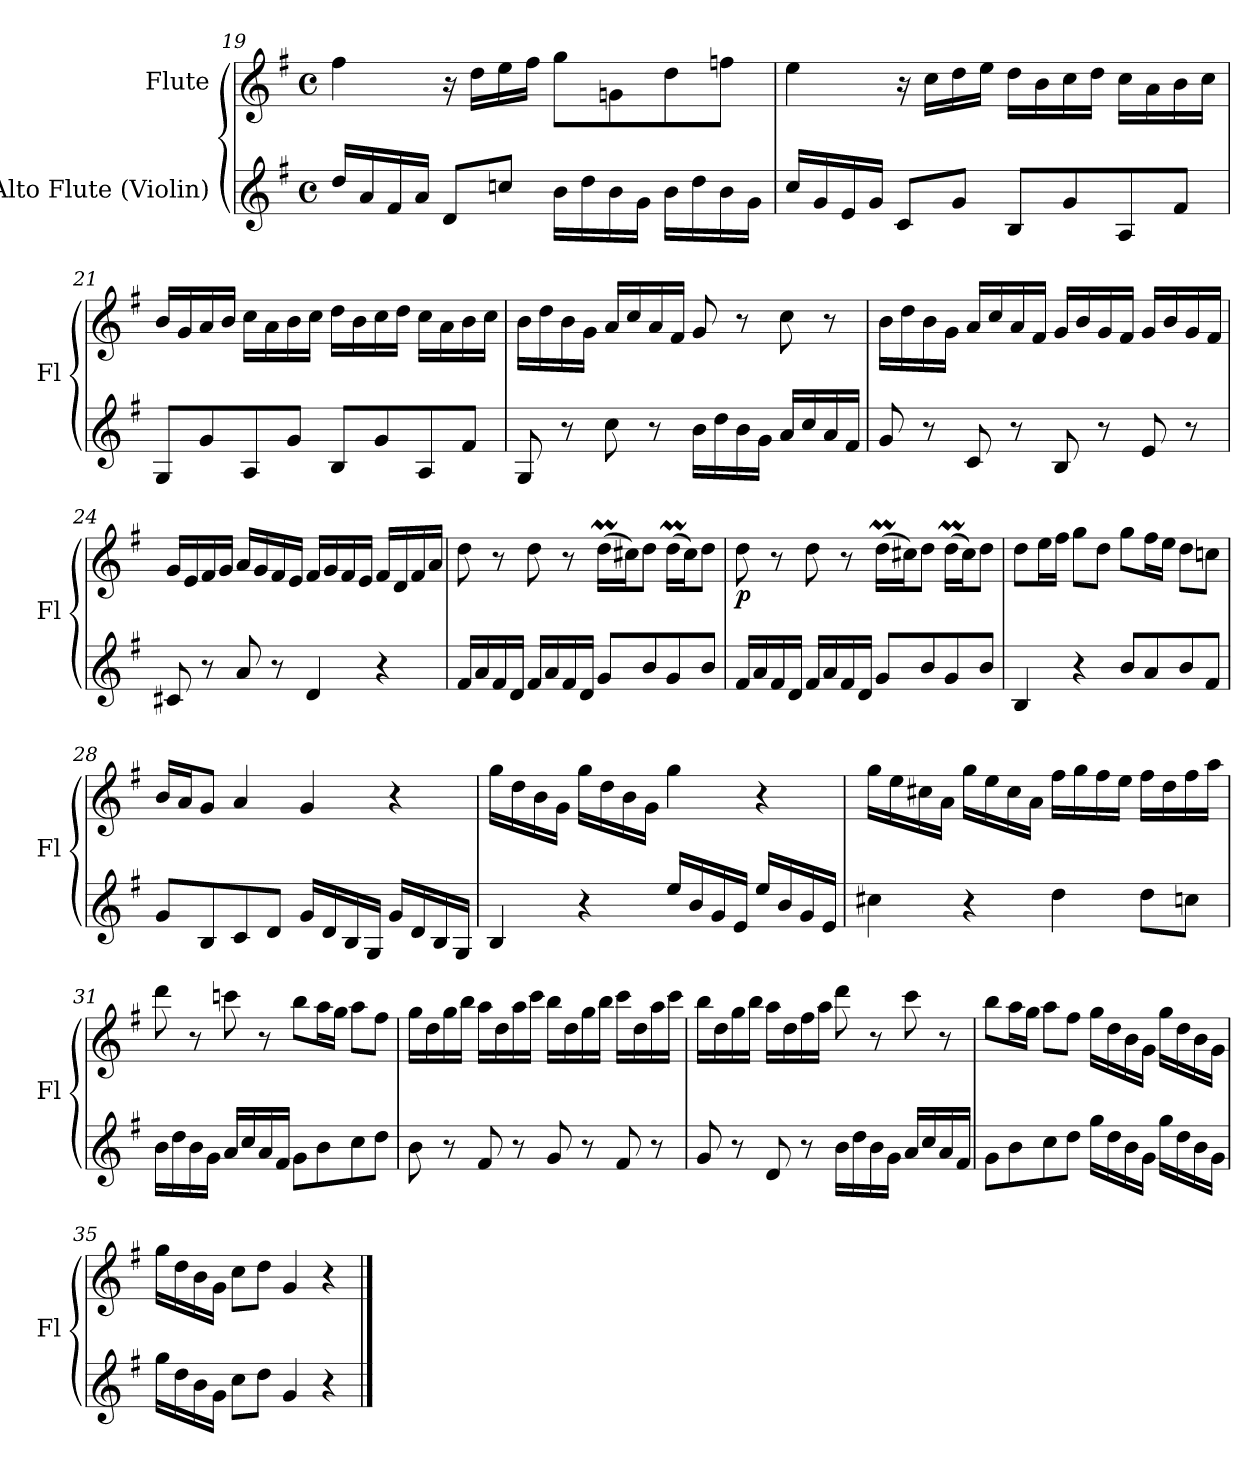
**kern	**kern	**dynam
*part2	*part1	*part1
*staff2	*staff1	*staff1
*I"Alto Flute (Violin)	*I"Flute	*
*I'Fl	*I'Fl	*
*clefG2	*clefG2	*
*k[f#]	*k[f#]	*
*G:	*G:	*
*M4/4	*M4/4	*
*met(c)	*met(c)	*
=19	=19	=19
16dd/LL	4ff#\	.
16a/	.	.
16f#/	.	.
16a/JJ	.	.
8d/L	16r	.
.	16dd\LL	.
8ccn/J	16ee\	.
.	16ff#\JJ	.
16b\LL	8gg\L	.
16dd\	.	.
16b\	8gn\	.
16g\JJ	.	.
16b\LL	8dd\	.
16dd\	.	.
16b\	8ffn\J	.
16g\JJ	.	.
!!LO:PB:g=z
=20	=20	=20
16cc/LL	4ee\	.
16g/	.	.
16e/	.	.
16g/JJ	.	.
8c/L	16r	.
.	16cc\LL	.
8g/J	16dd\	.
.	16ee\JJ	.
8B/L	16dd\LL	.
.	16b\	.
8g/	16cc\	.
.	16dd\JJ	.
8A/	16cc\LL	.
.	16a\	.
8f#/J	16b\	.
.	16cc\JJ	.
=21	=21	=21
8G/L	16b/LL	.
.	16g/	.
8g/	16a/	.
.	16b/JJ	.
8A/	16cc\LL	.
.	16a\	.
8g/J	16b\	.
.	16cc\JJ	.
8B/L	16dd\LL	.
.	16b\	.
8g/	16cc\	.
.	16dd\JJ	.
8A/	16cc\LL	.
.	16a\	.
8f#/J	16b\	.
.	16cc\JJ	.
!!LO:LB:g=z
=22	=22	=22
8G/	16b\LL	.
.	16dd\	.
8r	16b\	.
.	16g\JJ	.
8cc\	16a/LL	.
.	16cc/	.
8r	16a/	.
.	16f#/JJ	.
16b\LL	8g/	.
16dd\	.	.
16b\	8r	.
16g\JJ	.	.
16a/LL	8cc\	.
16cc/	.	.
16a/	8r	.
16f#/JJ	.	.
=23	=23	=23
8g/	16b\LL	.
.	16dd\	.
8r	16b\	.
.	16g\JJ	.
8c/	16a/LL	.
.	16cc/	.
8r	16a/	.
.	16f#/JJ	.
8B/	16g/LL	.
.	16b/	.
8r	16g/	.
.	16f#/JJ	.
8e/	16g/LL	.
.	16b/	.
8r	16g/	.
.	16f#/JJ	.
!!LO:LB:g=z
=24	=24	=24
8c#X/	16g/LL	.
.	16e/	.
8r	16f#/	.
.	16g/JJ	.
8a/	16a/LL	.
.	16g/	.
8r	16f#/	.
.	16e/JJ	.
4d/	16f#/LL	.
.	16g/	.
.	16f#/	.
.	16e/JJ	.
4r	16f#/LL	.
.	16d/	.
.	16f#/	.
.	16a/JJ	.
=25	=25	=25
16f#/LL	8dd\	.
16a/	.	.
16f#/	8r	.
16d/JJ	.	.
16f#/LL	8dd\	.
16a/	.	.
16f#/	8r	.
16d/JJ	.	.
8g/L	(16ddM\LL	.
.	16cc#X\J)	.
8b/	8dd\J	.
8g/	(16ddM\LL	.
.	16cc#\J)	.
8b/J	8dd\J	.
!!LO:LB:g=z
=26	=26	=26
!	!	!LO:DY:b
16f#/LL	8dd\	p
16a/	.	.
16f#/	8r	.
16d/JJ	.	.
16f#/LL	8dd\	.
16a/	.	.
16f#/	8r	.
16d/JJ	.	.
8g/L	(16ddM\LL	.
.	16cc#X\J)	.
8b/	8dd\J	.
8g/	(16ddM\LL	.
.	16cc#\J)	.
8b/J	8dd\J	.
=27	=27	=27
4B/	8dd\L	.
.	16ee\L	.
.	16ff#\JJ	.
4r	8gg\L	.
.	8dd\J	.
8b/L	8gg\L	.
8a/	16ff#\L	.
.	16ee\JJ	.
8b/	8dd\L	.
8f#/J	8ccn\J	.
!!LO:LB:g=z
=28	=28	=28
8g/L	16b/LL	.
.	16a/J	.
8B/	8g/J	.
8c/	4a/	.
8d/J	.	.
16g/LL	4g/	.
16d/	.	.
16B/	.	.
16G/JJ	.	.
16g/LL	4r	.
16d/	.	.
16B/	.	.
16G/JJ	.	.
=29	=29	=29
4B/	16gg\LL	.
.	16dd\	.
.	16b\	.
.	16g\JJ	.
4r	16gg\LL	.
.	16dd\	.
.	16b\	.
.	16g\JJ	.
16ee/LL	4gg\	.
16b/	.	.
16g/	.	.
16e/JJ	.	.
16ee/LL	4r	.
16b/	.	.
16g/	.	.
16e/JJ	.	.
!!LO:PB:g=z
=30	=30	=30
4cc#X\	16gg\LL	.
.	16ee\	.
.	16cc#X\	.
.	16a\JJ	.
4r	16gg\LL	.
.	16ee\	.
.	16cc#\	.
.	16a\JJ	.
4dd\	16ff#\LL	.
.	16gg\	.
.	16ff#\	.
.	16ee\JJ	.
8dd\L	16ff#\LL	.
.	16dd\	.
8ccn\J	16ff#\	.
.	16aa\JJ	.
=31	=31	=31
16b\LL	8ddd\	.
16dd\	.	.
16b\	8r	.
16g\JJ	.	.
16a/LL	8cccn\	.
16cc/	.	.
16a/	8r	.
16f#/JJ	.	.
8g\L	8bb\L	.
8b\	16aa\L	.
.	16gg\JJ	.
8cc\	8aa\L	.
8dd\J	8ff#\J	.
!!LO:LB:g=z
=32	=32	=32
8b\	16gg\LL	.
.	16dd\	.
8r	16gg\	.
.	16bb\JJ	.
8f#/	16aa\LL	.
.	16dd\	.
8r	16aa\	.
.	16ccc\JJ	.
8g/	16bb\LL	.
.	16dd\	.
8r	16gg\	.
.	16bb\JJ	.
8f#/	16ccc\LL	.
.	16dd\	.
8r	16aa\	.
.	16ccc\JJ	.
=33	=33	=33
8g/	16bb\LL	.
.	16dd\	.
8r	16gg\	.
.	16bb\JJ	.
8d/	16aa\LL	.
.	16dd\	.
8r	16ff#\	.
.	16aa\JJ	.
16b\LL	8ddd\	.
16dd\	.	.
16b\	8r	.
16g\JJ	.	.
16a/LL	8ccc\	.
16cc/	.	.
16a/	8r	.
16f#/JJ	.	.
!!LO:LB:g=z
=34	=34	=34
8g\L	8bb\L	.
8b\	16aa\L	.
.	16gg\JJ	.
8cc\	8aa\L	.
8dd\J	8ff#\J	.
16gg\LL	16gg\LL	.
16dd\	16dd\	.
16b\	16b\	.
16g\JJ	16g\JJ	.
16gg\LL	16gg\LL	.
16dd\	16dd\	.
16b\	16b\	.
16g\JJ	16g\JJ	.
=35	=35	=35
16gg\LL	16gg\LL	.
16dd\	16dd\	.
16b\	16b\	.
16g\JJ	16g\JJ	.
8cc\L	8cc\L	.
8dd\J	8dd\J	.
4g/	4g/	.
4r	4r	.
==	==	==
*-	*-	*-
